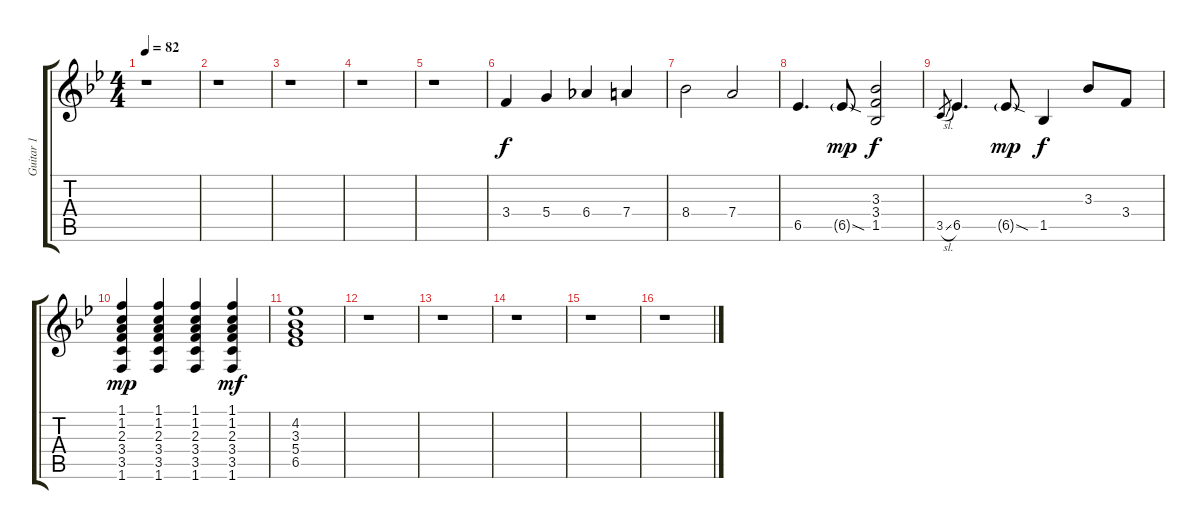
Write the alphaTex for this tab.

\track ("Guitar 1" "Guitar 1") {instrument distortionguitar}
\staff {score tabs}
\tuning (E4 B3 G3 D3 A2 E2) {hide}
\ts (4 4)
\tempo 82
\clef g2
\ks bb
r.1{dy f} |
r.1 |
r.1 |
r.1 |
r.1 |
3.4.4 5.4.4 6.4.4 7.4.4 |
8.4.2 7.4.2 |
6.5.4{d} 6.5{sod g}.8{dy mp} (3.3 3.4 1.5).2{dy f} |
3.5{sl}.8{gr} 6.5.4{d} 6.5{sod g}.8{dy mp} 1.5.4{dy f} 3.3.8 3.4.8 |
(1.1 1.2 2.3 3.4 3.5 1.6).4{dy mp} (1.1 1.2 2.3 3.4 3.5 1.6).4 (1.1 1.2 2.3 3.4 3.5 1.6).4 (1.1 1.2 2.3 3.4 3.5 1.6).4{dy mf} |
(4.2 3.3 5.4 6.5).1{volume 6} |
r.1{volume 12} |
r.1 |
r.1 |
r.1 |
r.1
